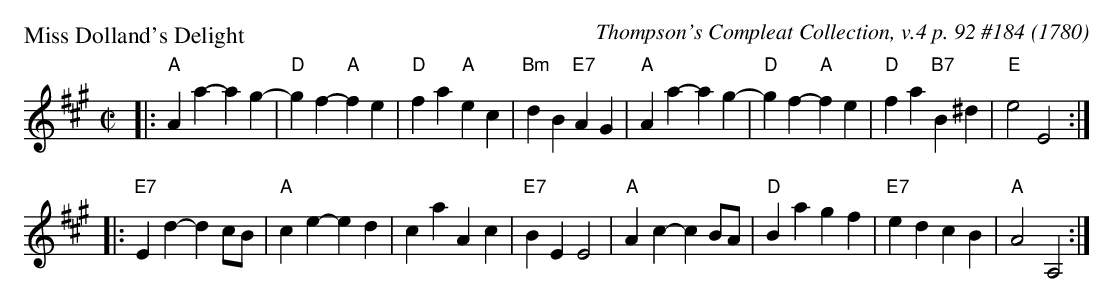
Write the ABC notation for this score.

X:1
P: Miss Dolland's Delight
M: C|
O: Thompson's Compleat Collection, v.4 p. 92 #184 (1780)
L: 1/4
K: A
|: "A"Aa- ag- | "D"gf- "A"fe | "D"fa "A"ec | "Bm"dB "E7"AG \
|  "A"Aa- ag- | "D"gf- "A"fe | "D"fa "B7"B^d | "E"e2 E2 :|
|: "E7"Ed- dc/B/ | "A"ce- ed | ca Ac | "E7"BE E2 \
|  "A"Ac- cB/A/ | "D"Ba gf | "E7"ed cB | "A"A2 A,2 :|
